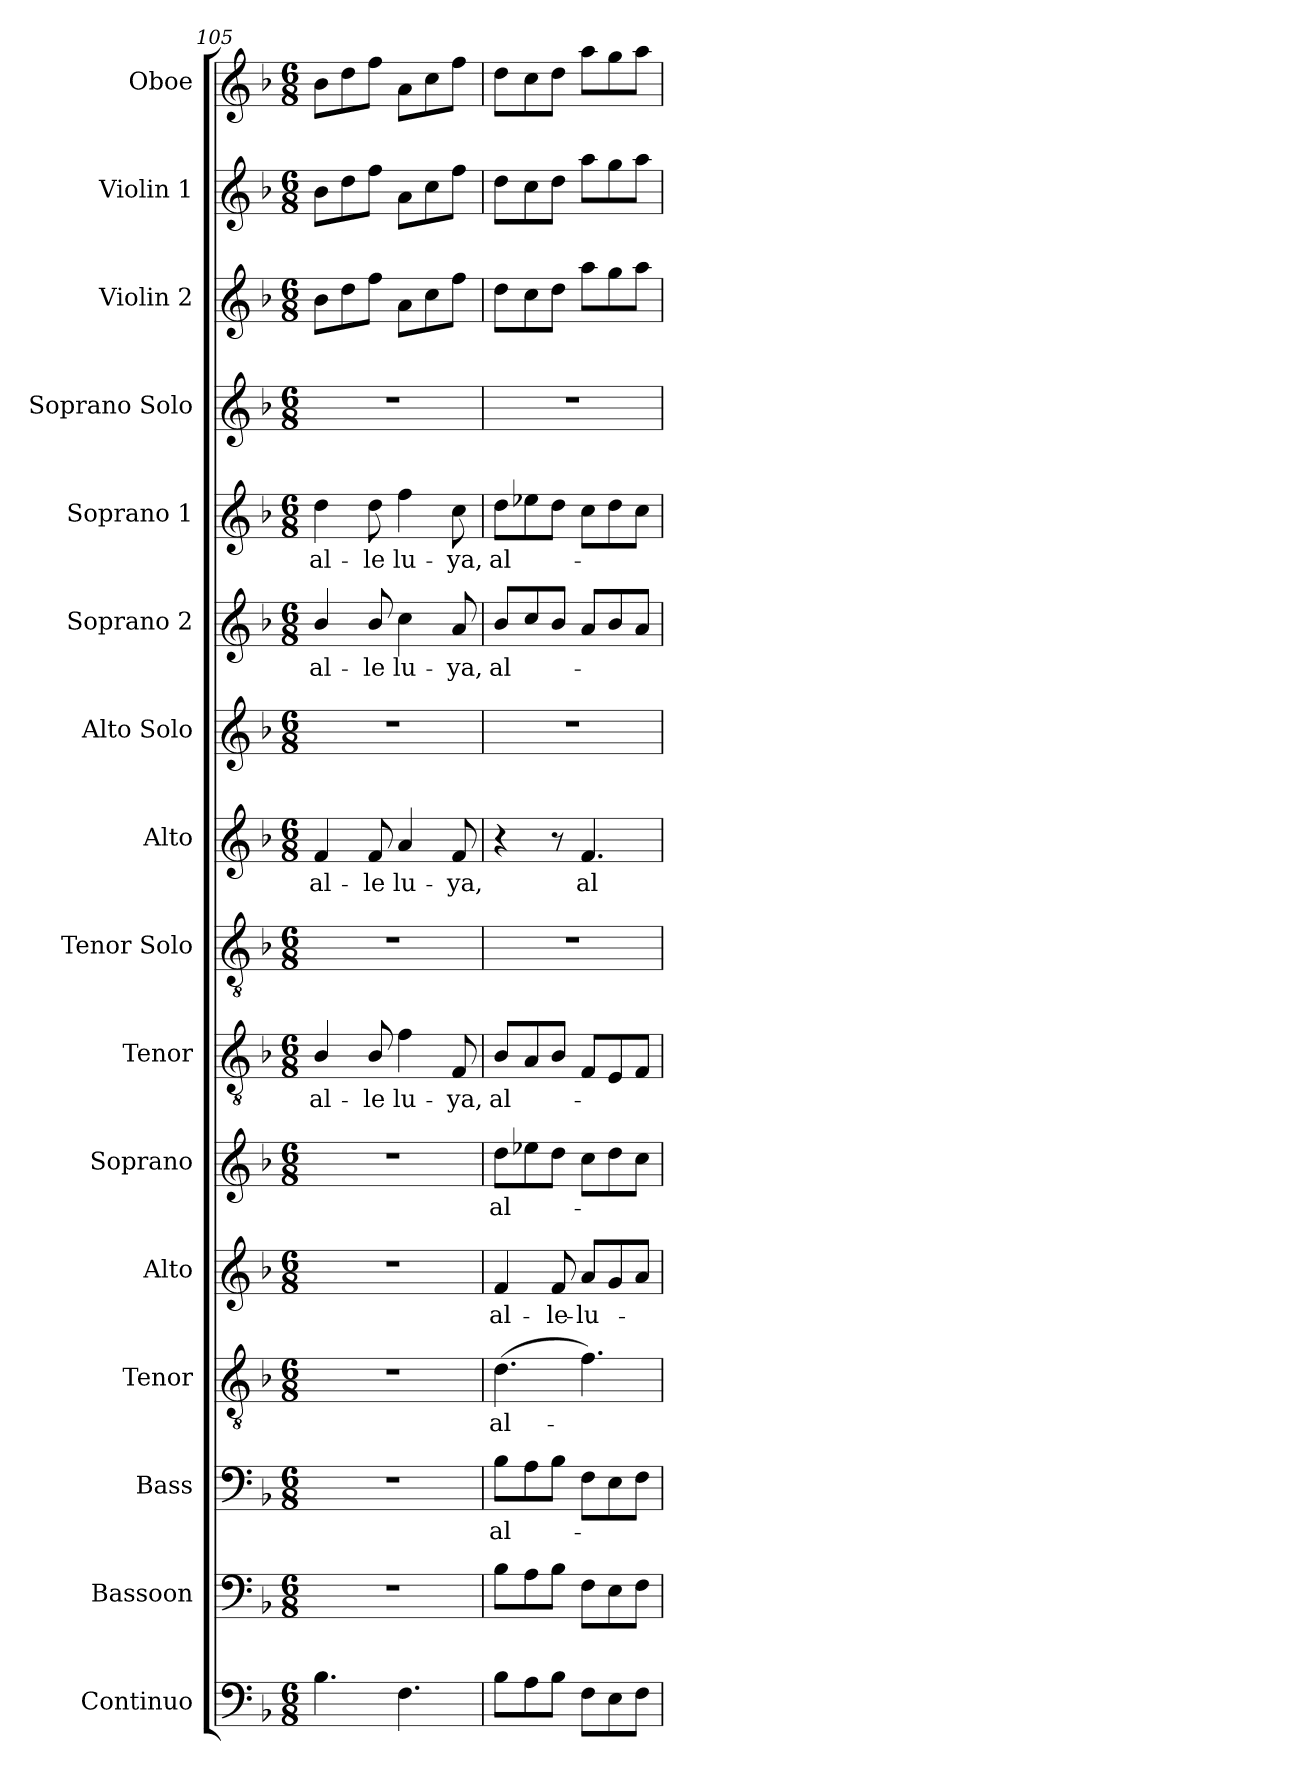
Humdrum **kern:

**kern	**kern	**kern	**text	**kern	**text	**kern	**text	**kern	**text	**kern	**text	**kern	**kern	**text	**kern	**kern	**text	**kern	**text	**kern	**kern	**kern	**kern
*part16	*part15	*part14	*part14	*part13	*part13	*part12	*part12	*part11	*part11	*part10	*part10	*part9	*part8	*part8	*part7	*part6	*part6	*part5	*part5	*part4	*part3	*part2	*part1
*staff16	*staff15	*staff14	*staff14	*staff13	*staff13	*staff12	*staff12	*staff11	*staff11	*staff10	*staff10	*staff9	*staff8	*staff8	*staff7	*staff6	*staff6	*staff5	*staff5	*staff4	*staff3	*staff2	*staff1
*I"Continuo	*I"Bassoon	*I"Bass	*	*I"Tenor	*	*I"Alto	*	*I"Soprano	*	*I"Tenor	*	*I"Tenor Solo	*I"Alto	*	*I"Alto Solo	*I"Soprano 2	*	*I"Soprano 1	*	*I"Soprano Solo	*I"Violin 2	*I"Violin 1	*I"Oboe
*I'Cont.	*I'Bsn.	*I'B.	*	*I'T.	*	*I'A.	*	*I'S.	*	*I'T.	*	*I'T. Solo	*I'A.	*	*I'A.  Solo	*I'S2.	*	*I'S1.	*	*I'S. Solo	*I'Vln. 2	*I'Vln. 1	*I'Ob.
*clefF4	*clefF4	*clefF4	*	*clefGv2	*	*clefG2	*	*clefG2	*	*clefGv2	*	*clefGv2	*clefG2	*	*clefG2	*clefG2	*	*clefG2	*	*clefG2	*clefG2	*clefG2	*clefG2
*	*	*	*	*ITrd7c12	*	*	*	*	*	*ITrd7c12	*	*ITrd7c12	*	*	*	*	*	*	*	*	*	*	*
*k[b-]	*k[b-]	*k[b-]	*	*k[b-]	*	*k[b-]	*	*k[b-]	*	*k[b-]	*	*k[b-]	*k[b-]	*	*k[b-]	*k[b-]	*	*k[b-]	*	*k[b-]	*k[b-]	*k[b-]	*k[b-]
*F:	*F:	*F:	*	*F:	*	*F:	*	*F:	*	*F:	*	*F:	*F:	*	*F:	*F:	*	*F:	*	*F:	*F:	*F:	*F:
*M6/8	*M6/8	*M6/8	*	*M6/8	*	*M6/8	*	*M6/8	*	*M6/8	*	*M6/8	*M6/8	*	*M6/8	*M6/8	*	*M6/8	*	*M6/8	*M6/8	*M6/8	*M6/8
=105	=105	=105	=105	=105	=105	=105	=105	=105	=105	=105	=105	=105	=105	=105	=105	=105	=105	=105	=105	=105	=105	=105	=105
!	!LO:N:vis=1	!LO:N:vis=1	!	!LO:N:vis=1	!	!LO:N:vis=1	!	!LO:N:vis=1	!	!	!	!	!	!	!	!	!	!	!	!	!	!	!
!	!	!	!	!	!	!	!	!	!	!	!LO:LY:b:color=#000000	!LO:N:vis=1	!	!	!	!	!	!	!	!	!	!	!
!	!	!	!	!	!	!	!	!	!	!	!	!	!	!LO:LY:b:color=#000000	!LO:N:vis=1	!	!	!	!	!	!	!	!
!	!	!	!	!	!	!	!	!	!	!	!	!	!	!	!	!	!LO:LY:b:color=#000000	!	!	!	!	!	!
!	!	!	!	!	!	!	!	!	!	!	!	!	!	!	!	!	!	!	!LO:LY:b:color=#000000	!LO:N:vis=1	!	!	!
4.B-i\	2.r	2.r	.	2.r	.	2.r	.	2.r	.	4BB-i/	al-	2.r	4fi/	al-	2.r	4b-i/	al-	4ddi\	al-	2.r	8b-i\L	8b-i\L	8b-i\L
.	.	.	.	.	.	.	.	.	.	.	.	.	.	.	.	.	.	.	.	.	8ddi\	8ddi\	8ddi\
!	!	!	!	!	!	!	!	!	!	!	!LO:LY:b:color=#000000	!	!	!	!	!	!	!	!	!	!	!	!
!	!	!	!	!	!	!	!	!	!	!	!	!	!	!LO:LY:b:color=#000000	!	!	!	!	!	!	!	!	!
!	!	!	!	!	!	!	!	!	!	!	!	!	!	!	!	!	!LO:LY:b:color=#000000	!	!	!	!	!	!
!	!	!	!	!	!	!	!	!	!	!	!	!	!	!	!	!	!	!	!LO:LY:b:color=#000000	!	!	!	!
.	.	.	.	.	.	.	.	.	.	8BB-i/	-le	.	8fi/	-le	.	8b-i/	-le	8ddi\	-le	.	8ffi\J	8ffi\J	8ffi\J
!	!	!	!	!	!	!	!	!	!	!	!LO:LY:b:color=#000000	!	!	!	!	!	!	!	!	!	!	!	!
!	!	!	!	!	!	!	!	!	!	!	!	!	!	!LO:LY:b:color=#000000	!	!	!	!	!	!	!	!	!
!	!	!	!	!	!	!	!	!	!	!	!	!	!	!	!	!	!LO:LY:b:color=#000000	!	!	!	!	!	!
!	!	!	!	!	!	!	!	!	!	!	!	!	!	!	!	!	!	!	!LO:LY:b:color=#000000	!	!	!	!
4.Fi\	.	.	.	.	.	.	.	.	.	4Fi\	lu-	.	4ai/	lu-	.	4cci\	lu-	4ffi\	lu-	.	8ai\L	8ai\L	8ai\L
.	.	.	.	.	.	.	.	.	.	.	.	.	.	.	.	.	.	.	.	.	8cci\	8cci\	8cci\
!	!	!	!	!	!	!	!	!	!	!	!LO:LY:b:color=#000000	!	!	!	!	!	!	!	!	!	!	!	!
!	!	!	!	!	!	!	!	!	!	!	!	!	!	!LO:LY:b:color=#000000	!	!	!	!	!	!	!	!	!
!	!	!	!	!	!	!	!	!	!	!	!	!	!	!	!	!	!LO:LY:b:color=#000000	!	!	!	!	!	!
!	!	!	!	!	!	!	!	!	!	!	!	!	!	!	!	!	!	!	!LO:LY:b:color=#000000	!	!	!	!
.	.	.	.	.	.	.	.	.	.	8FFi/	-ya,	.	8fi/	-ya,	.	8ai/	-ya,	8cci\	-ya,	.	8ffi\J	8ffi\J	8ffi\J
!!LO:PB:g=z
=106	=106	=106	=106	=106	=106	=106	=106	=106	=106	=106	=106	=106	=106	=106	=106	=106	=106	=106	=106	=106	=106	=106	=106
!	!	!	!LO:LY:b:color=#000000	!	!	!	!	!	!	!	!	!	!	!	!	!	!	!	!	!	!	!	!
!	!	!	!	!	!LO:LY:b:color=#000000	!	!	!	!	!	!	!	!	!	!	!	!	!	!	!	!	!	!
!	!	!	!	!	!	!	!LO:LY:b:color=#000000	!	!	!	!	!	!	!	!	!	!	!	!	!	!	!	!
!	!	!	!	!	!	!	!	!	!LO:LY:b:color=#000000	!	!	!	!	!	!	!	!	!	!	!	!	!	!
!	!	!	!	!	!	!	!	!	!	!	!LO:LY:b:color=#000000	!LO:N:vis=1	!	!	!LO:N:vis=1	!	!	!	!	!	!	!	!
!	!	!	!	!	!	!	!	!	!	!	!	!	!	!	!	!	!LO:LY:b:color=#000000	!	!	!	!	!	!
!	!	!	!	!	!	!	!	!	!	!	!	!	!	!	!	!	!	!	!LO:LY:b:color=#000000	!LO:N:vis=1	!	!	!
8B-i\L	8B-i\L	8B-i\L	al-	(4.Di\	al-	4fi/	al-	8ddi\L	al-	8BB-i/L	al-	2.r	4r	.	2.r	8b-i/L	al-	8ddi\L	al-	2.r	8ddi\L	8ddi\L	8ddi\L
8Ai\	8Ai\	8Ai\	.	.	.	.	.	8ee-Xi\	.	8AAi/	.	.	.	.	.	8cci/	.	8ee-Xi\	.	.	8cci\	8cci\	8cci\
!	!	!	!	!	!	!	!LO:LY:b:color=#000000	!	!	!	!	!	!	!	!	!	!	!	!	!	!	!	!
8B-i\J	8B-i\J	8B-i\J	.	.	.	8fi/	-le-	8ddi\J	.	8BB-i/J	.	.	8r	.	.	8b-i/J	.	8ddi\J	.	.	8ddi\J	8ddi\J	8ddi\J
!	!	!	!	!	!	!	!LO:LY:b:color=#000000	!	!	!	!	!	!	!	!	!	!	!	!	!	!	!	!
!	!	!	!	!	!	!	!	!	!	!	!	!	!	!LO:LY:b:color=#000000	!	!	!	!	!	!	!	!	!
8Fi\L	8Fi\L	8Fi\L	.	4.Fi\)	.	8ai/L	-lu-	8cci\L	.	8FFi/L	.	.	4.fi/	al-	.	8ai/L	.	8cci\L	.	.	8aai\L	8aai\L	8aai\L
8Ei\	8Ei\	8Ei\	.	.	.	8gi/	.	8ddi\	.	8EEi/	.	.	.	.	.	8b-i/	.	8ddi\	.	.	8ggi\	8ggi\	8ggi\
8Fi\J	8Fi\J	8Fi\J	.	.	.	8ai/J	.	8cci\J	.	8FFi/J	.	.	.	.	.	8ai/J	.	8cci\J	.	.	8aai\J	8aai\J	8aai\J
=	=	=	=	=	=	=	=	=	=	=	=	=	=	=	=	=	=	=	=	=	=	=	=
*-	*-	*-	*-	*-	*-	*-	*-	*-	*-	*-	*-	*-	*-	*-	*-	*-	*-	*-	*-	*-	*-	*-	*-
